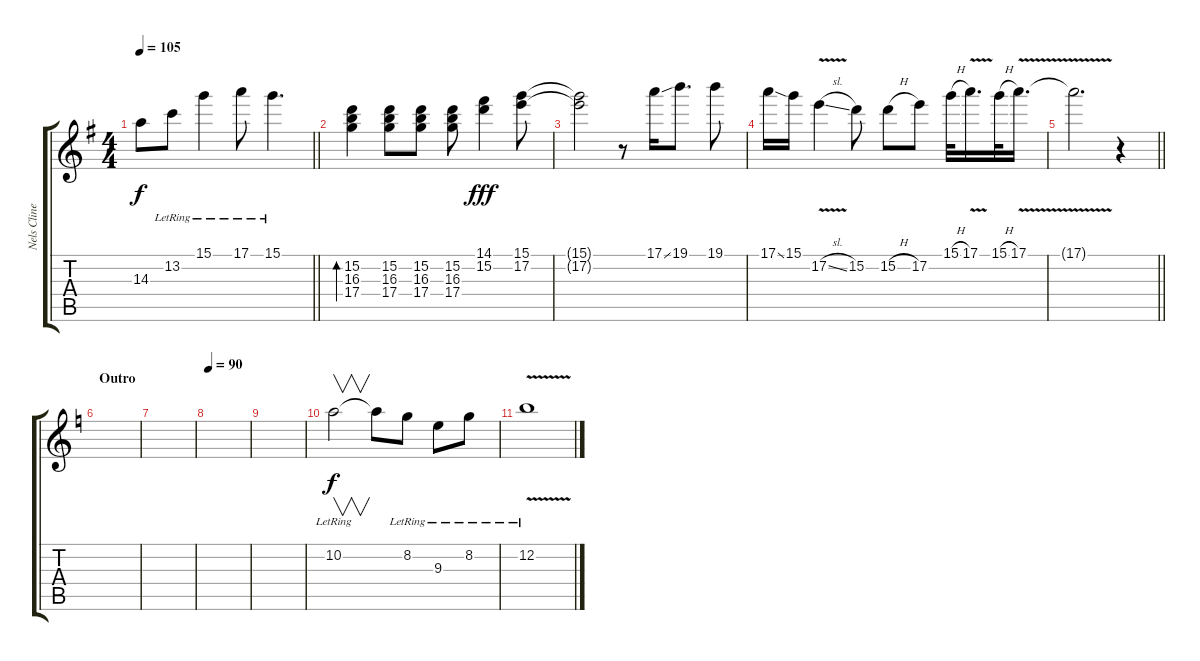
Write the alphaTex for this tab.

\track ("Nels Cline" "Nels Cline") {mute instrument electricguitarjazz}
\staff {score tabs}
\tuning (E4 B3 G3 D3 A2 E2) {hide}
\ts (4 4)
\tempo 105
\clef g2
\barLineRight lightlight
\ks g
14.3{t}.8{dy f} 13.2{lr}.8 15.1{lr}.4 17.1{lr}.8 15.1{lr}.4{d} |
(15.2 16.3 17.4).4{bd 60} (15.2 16.3 17.4).8 (15.2 16.3 17.4).8 (15.2 16.3 17.4).8 (14.1 15.2).4{dy fff} (15.1 17.2).8 |
(15.1{t} 17.2{t}).2 r.8 17.1{ss}.16 19.1.8{d} 19.1.8 |
17.1{ss}.16 15.1.16 17.2{v sl}.4 15.2.8 15.2{h}.8 17.2.8 15.1{h}.32 17.1{v}.16{d} 15.1{h}.32 17.1{v}.16{d} |
\barLineRight lightlight
17.1{t}.2{d} r.4 |
\section ("" "Outro")
\ks c
|
|
\tempo 90
|
|
10.2{lr}.2{v dy f} 10.2{t}.8 8.2{lr}.8 9.3{lr}.8 8.2{lr}.8 |
12.2{v lr}.1
